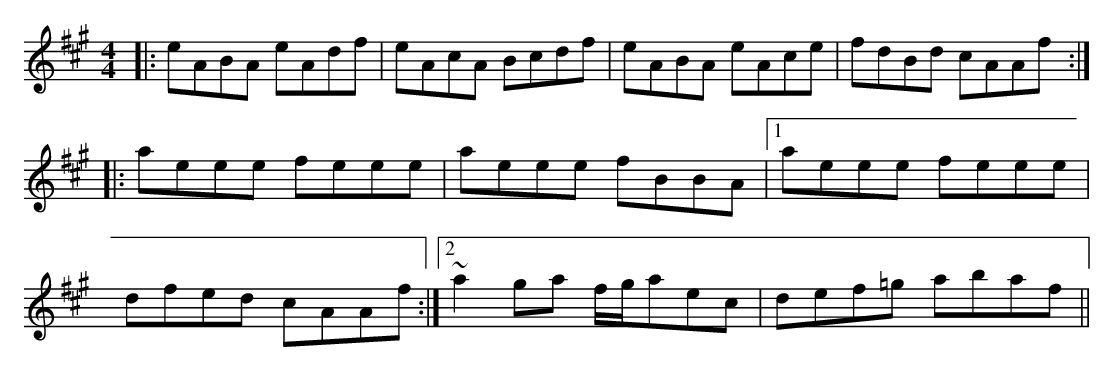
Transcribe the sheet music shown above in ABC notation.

X:1
M:4/4
K:A
|:eABA eAdf|eAcA Bcdf|eABA eAce|fdBd cAAf:|
|:aeee feee|aeee fBBA|1 aeee feee|
dfed cAAf:|2 ~a2ga f/g/aec|def=g abaf||
